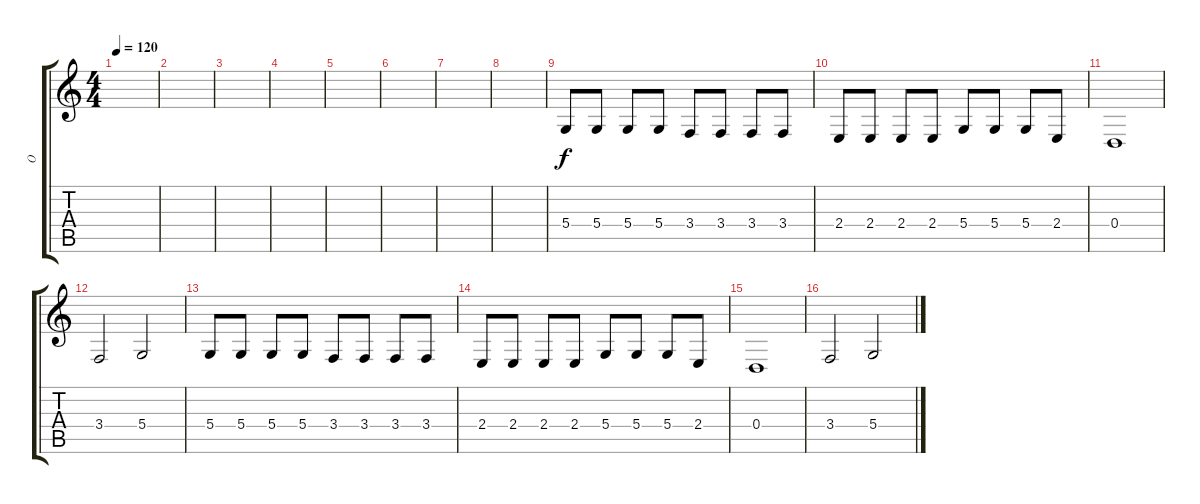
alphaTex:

\track ("  O" "  O") {instrument fiddle}
\staff {score tabs}
\tuning (E4 B3 G3 D3 A2 E2) {hide}
\ts (4 4)
\tempo 120
\clef g2
\ks c
|
|
|
|
|
|
|
|
5.4.8 5.4.8 5.4.8 5.4.8 3.4.8 3.4.8 3.4.8 3.4.8 |
2.4.8 2.4.8 2.4.8 2.4.8 5.4.8 5.4.8 5.4.8 2.4.8 |
0.4.1 |
3.4.2 5.4.2 |
5.4.8 5.4.8 5.4.8 5.4.8 3.4.8 3.4.8 3.4.8 3.4.8 |
2.4.8 2.4.8 2.4.8 2.4.8 5.4.8 5.4.8 5.4.8 2.4.8 |
0.4.1 |
3.4.2 5.4.2
